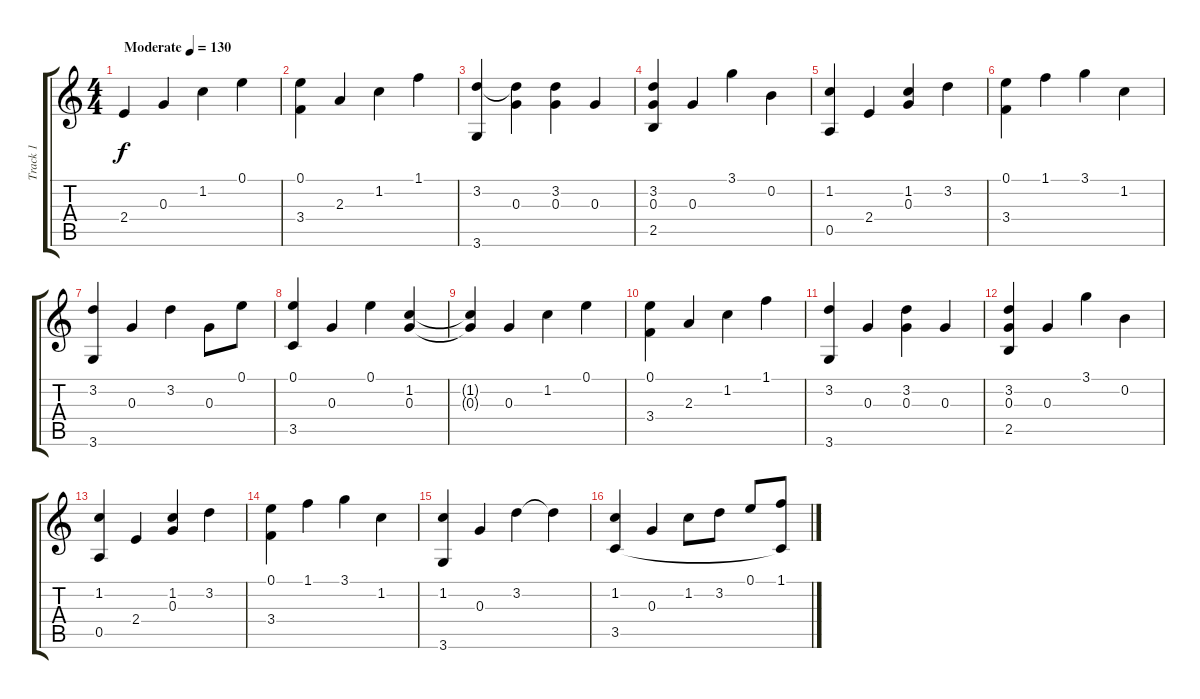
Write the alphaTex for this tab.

\track ("Track 1" "Track 1") {instrument acousticguitarsteel}
\staff {score tabs}
\tuning (E4 B3 G3 D3 A2 E2) {hide}
\ts (4 4)
\tempo (130 "Moderate")
\clef g2
\ks c
2.4.4{dy f instrument acousticguitarsteel} 0.3.4 1.2.4 0.1.4 |
(0.1 3.4).4 2.3.4 1.2.4 1.1.4 |
(3.2 3.6).4 (3.2{t} 0.3).4 (3.2 0.3).4 0.3.4 |
(3.2 0.3 2.5).4 0.3.4 3.1.4 0.2.4 |
(1.2 0.5).4 2.4.4 (1.2 0.3).4 3.2.4 |
(0.1 3.4).4 1.1.4 3.1.4 1.2.4 |
(3.2 3.6).4 0.3.4 3.2.4 0.3.8 0.1.8 |
(0.1 3.5).4 0.3.4 0.1.4 (1.2 0.3).4 |
(1.2{t} 0.3{t}).4 0.3.4 1.2.4 0.1.4 |
(0.1 3.4).4 2.3.4 1.2.4 1.1.4 |
(3.2 3.6).4 0.3.4 (3.2 0.3).4 0.3.4 |
(3.2 0.3 2.5).4 0.3.4 3.1.4 0.2.4 |
(1.2 0.5).4 2.4.4 (1.2 0.3).4 3.2.4 |
(0.1 3.4).4 1.1.4 3.1.4 1.2.4 |
(1.2 3.6).4 0.3.4 3.2.4 3.2{t}.4 |
(1.2 3.5).4 0.3.4 1.2.8 3.2.8 0.1.8 (1.1 3.5{t}).8
